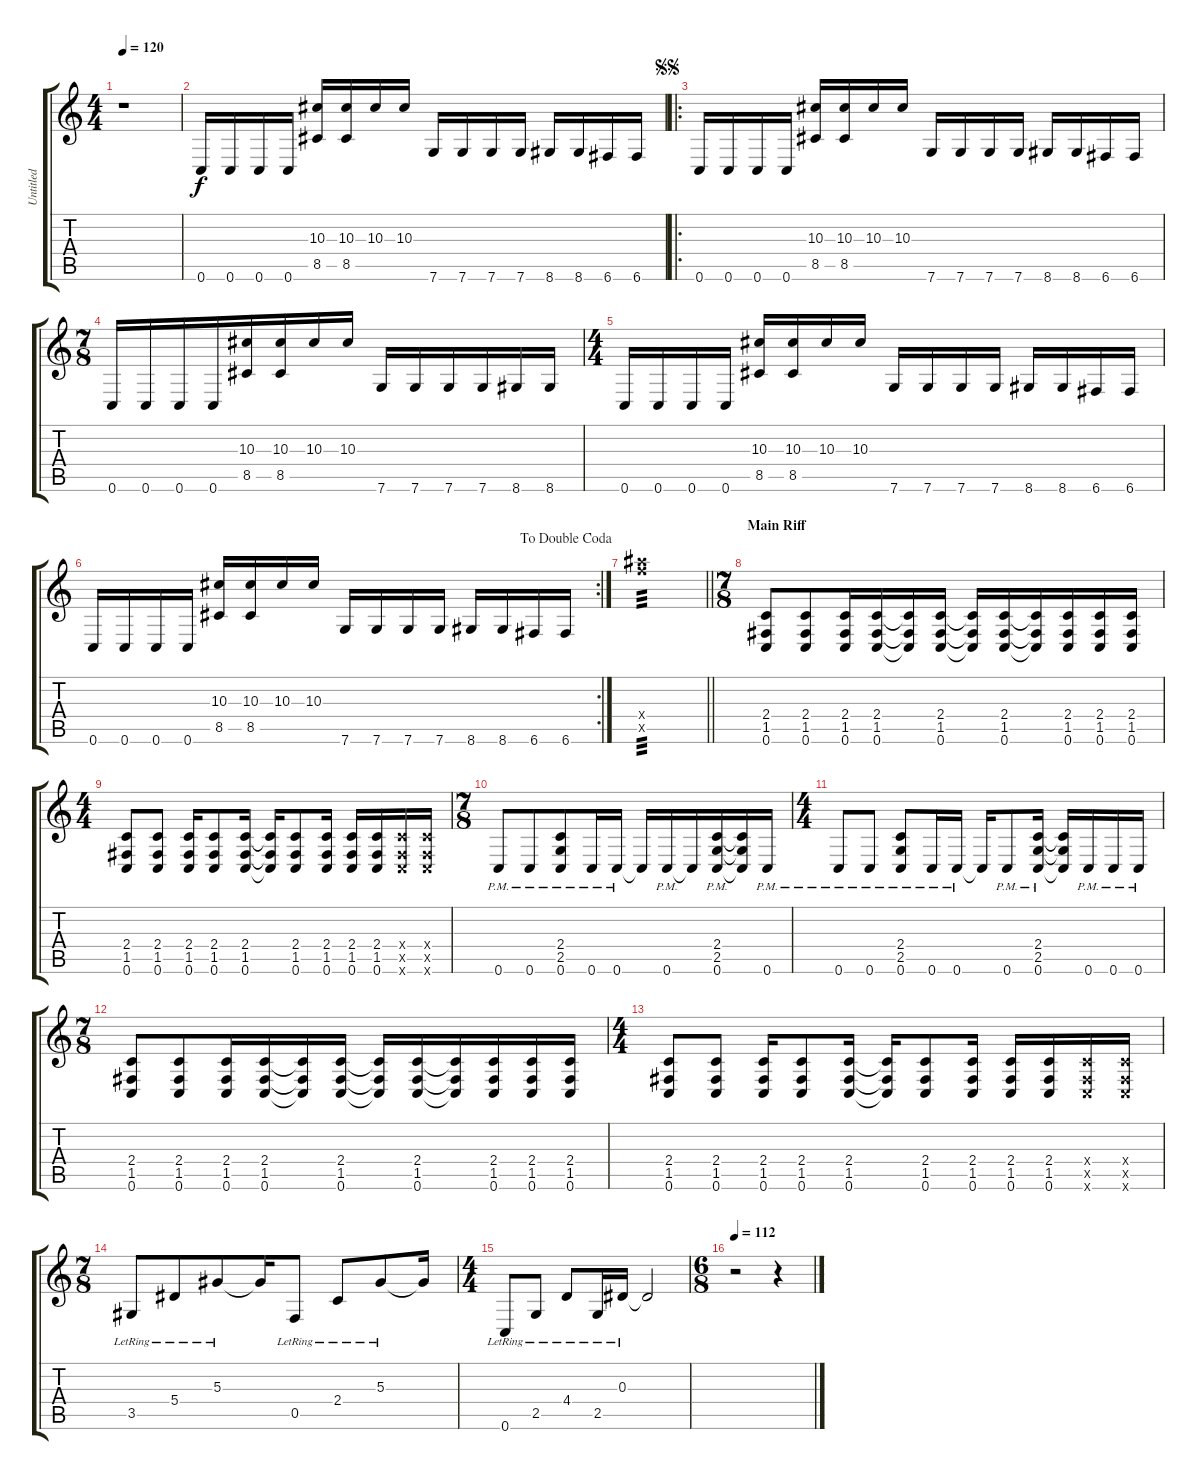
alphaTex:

\track ("Untitled" "Untitled") {instrument overdrivenguitar}
\staff {score tabs}
\tuning (C4 G3 Eb3 Bb2 F2 C2) {hide}
\ts (4 4)
\tempo 120
\clef g2
\ks c
r.1{dy f instrument overdrivenguitar} |
0.6.16 0.6.16 0.6.16 0.6.16 (10.3 8.5).16 (10.3 8.5).16 10.3.16 10.3.16 7.6.16 7.6.16 7.6.16 7.6.16 8.6.16 8.6.16 6.6.16 6.6.16 |
\ro
\jump segnosegno
0.6.16 0.6.16 0.6.16 0.6.16 (10.3 8.5).16 (10.3 8.5).16 10.3.16 10.3.16 7.6.16 7.6.16 7.6.16 7.6.16 8.6.16 8.6.16 6.6.16 6.6.16 |
\ts (7 8)
0.6.16 0.6.16 0.6.16 0.6.16 (10.3 8.5).16 (10.3 8.5).16 10.3.16 10.3.16 7.6.16 7.6.16 7.6.16 7.6.16 8.6.16 8.6.16 |
\ts (4 4)
0.6.16 0.6.16 0.6.16 0.6.16 (10.3 8.5).16 (10.3 8.5).16 10.3.16 10.3.16 7.6.16 7.6.16 7.6.16 7.6.16 8.6.16 8.6.16 6.6.16 6.6.16 |
\rc 2
\jump dadoublecoda
0.6.16 0.6.16 0.6.16 0.6.16 (10.3 8.5).16 (10.3 8.5).16 10.3.16 10.3.16 7.6.16 7.6.16 7.6.16 7.6.16 8.6.16 8.6.16 6.6.16 6.6.16 |
\barLineRight lightlight
(24.4{x} 24.5{x}).1{tp 3} |
\ts (7 8)
\section ("" "Main Riff")
(2.4 1.5 0.6).8 (2.4 1.5 0.6).8 (2.4 1.5 0.6).16 (2.4 1.5 0.6).16 (2.4{t} 1.5{t} 0.6{t}).16 (2.4 1.5 0.6).16 (2.4{t} 1.5{t} 0.6{t}).16 (2.4 1.5 0.6).16 (2.4{t} 1.5{t} 0.6{t}).16 (2.4 1.5 0.6).16 (2.4 1.5 0.6).16 (2.4 1.5 0.6).16 |
\ts (4 4)
(2.4 1.5 0.6).8 (2.4 1.5 0.6).8 (2.4 1.5 0.6).16 (2.4 1.5 0.6).8 (2.4 1.5 0.6).16 (2.4{t} 1.5{t} 0.6{t}).16 (2.4 1.5 0.6).8 (2.4 1.5 0.6).16 (2.4 1.5 0.6).16 (2.4 1.5 0.6).16 (2.4{x} 1.5{x} 0.6{x}).16 (2.4{x} 1.5{x} 0.6{x}).16 |
\ts (7 8)
0.6{pm}.8 0.6{pm}.8 (2.4{pm} 2.5{pm} 0.6{pm}).8 0.6{pm}.16 0.6{pm}.16 0.6{t}.16 0.6{pm}.16 0.6{t}.16 (2.4{pm} 2.5{pm} 0.6{pm}).16 (2.4{t} 2.5{t} 0.6{t}).16 0.6{pm}.16 |
\ts (4 4)
0.6{pm}.8 0.6{pm}.8 (2.4{pm} 2.5{pm} 0.6{pm}).8 0.6{pm}.16 0.6{pm}.16 0.6{t}.16 0.6{pm}.8 (2.4{pm} 2.5{pm} 0.6{pm}).16 (2.4{t} 2.5{t} 0.6{t}).16 0.6{pm}.16 0.6{pm}.16 0.6{pm}.16 |
\ts (7 8)
(2.4 1.5 0.6).8 (2.4 1.5 0.6).8 (2.4 1.5 0.6).16 (2.4 1.5 0.6).16 (2.4{t} 1.5{t} 0.6{t}).16 (2.4 1.5 0.6).16 (2.4{t} 1.5{t} 0.6{t}).16 (2.4 1.5 0.6).16 (2.4{t} 1.5{t} 0.6{t}).16 (2.4 1.5 0.6).16 (2.4 1.5 0.6).16 (2.4 1.5 0.6).16 |
\ts (4 4)
(2.4 1.5 0.6).8 (2.4 1.5 0.6).8 (2.4 1.5 0.6).16 (2.4 1.5 0.6).8 (2.4 1.5 0.6).16 (2.4{t} 1.5{t} 0.6{t}).16 (2.4 1.5 0.6).8 (2.4 1.5 0.6).16 (2.4 1.5 0.6).16 (2.4 1.5 0.6).16 (2.4{x} 1.5{x} 0.6{x}).16 (2.4{x} 1.5{x} 0.6{x}).16 |
\ts (7 8)
3.5{lr}.8 5.4{lr}.8 5.3{lr}.8 5.3{t}.16 0.5{lr}.8 2.4{lr}.8 5.3{lr}.8 5.3{t}.16 |
\ts (4 4)
0.6{lr}.8 2.5{lr}.8 4.4{lr}.8 2.5{lr}.16 0.3{lr}.16 0.3{t}.2 |
\ts (6 8)
\tempo 112
r.2 r.4
